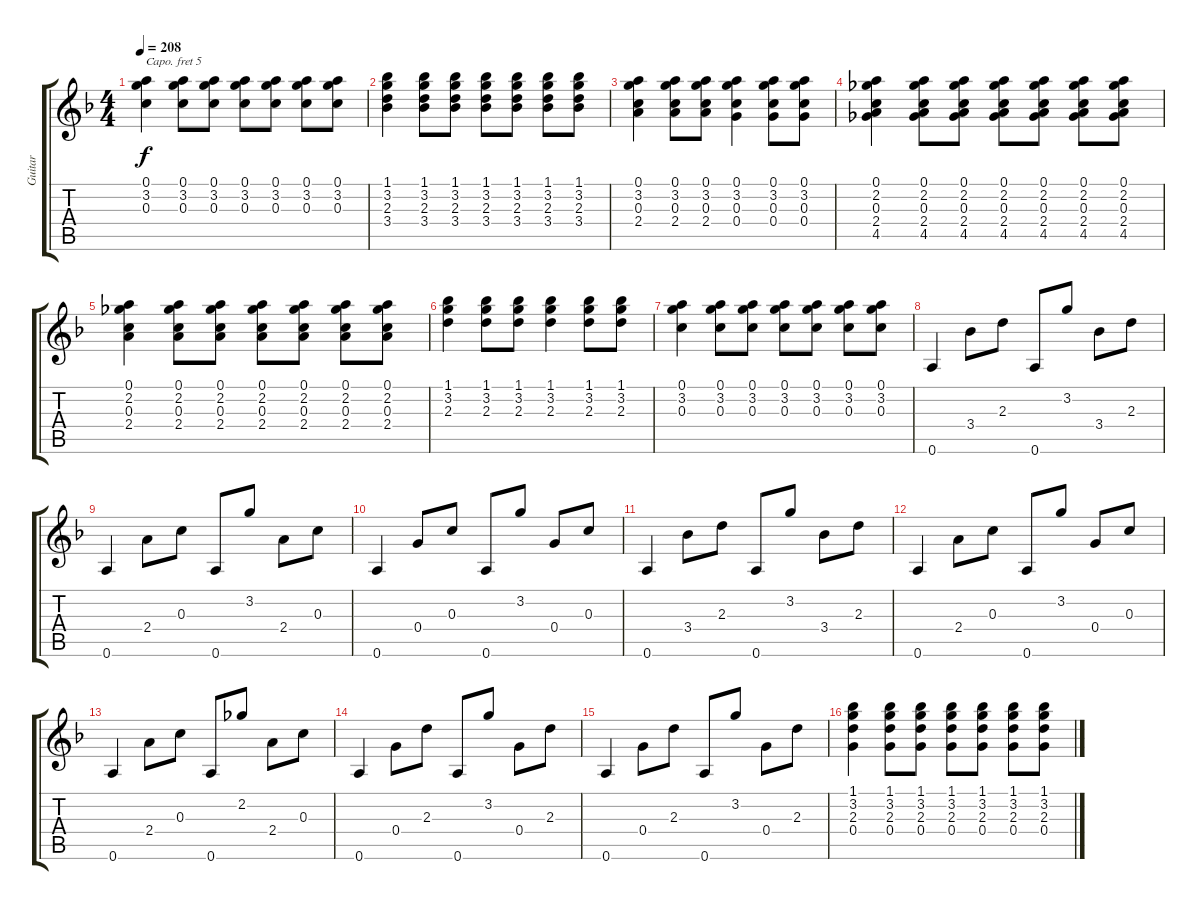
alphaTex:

\track ("Guitar" "Guitar") {instrument acousticguitarnylon}
\staff {score tabs}
\capo 5
\tuning (E4 B3 G3 D3 A2 E2) {hide}
\ts (4 4)
\tempo 208
\clef g2
\ks f
(0.1 3.2 0.3).4{dy f} (0.1 3.2 0.3).8 (0.1 3.2 0.3).8 (0.1 3.2 0.3).8 (0.1 3.2 0.3).8 (0.1 3.2 0.3).8 (0.1 3.2 0.3).8 |
(1.1 3.2 2.3 3.4).4 (1.1 3.2 2.3 3.4).8 (1.1 3.2 2.3 3.4).8 (1.1 3.2 2.3 3.4).8 (1.1 3.2 2.3 3.4).8 (1.1 3.2 2.3 3.4).8 (1.1 3.2 2.3 3.4).8 |
(0.1 3.2 0.3 2.4).4 (0.1 3.2 0.3 2.4).8 (0.1 3.2 0.3 2.4).8 (0.1 3.2 0.3 0.4).4 (0.1 3.2 0.3 0.4).8 (0.1 3.2 0.3 0.4).8 |
(0.1 2.2 0.3 2.4 4.5).4 (0.1 2.2 0.3 2.4 4.5).8 (0.1 2.2 0.3 2.4 4.5).8 (0.1 2.2 0.3 2.4 4.5).8 (0.1 2.2 0.3 2.4 4.5).8 (0.1 2.2 0.3 2.4 4.5).8 (0.1 2.2 0.3 2.4 4.5).8 |
(0.1 2.2 0.3 2.4).4 (0.1 2.2 0.3 2.4).8 (0.1 2.2 0.3 2.4).8 (0.1 2.2 0.3 2.4).8 (0.1 2.2 0.3 2.4).8 (0.1 2.2 0.3 2.4).8 (0.1 2.2 0.3 2.4).8 |
(1.1 3.2 2.3).4 (1.1 3.2 2.3).8 (1.1 3.2 2.3).8 (1.1 3.2 2.3).4 (1.1 3.2 2.3).8 (1.1 3.2 2.3).8 |
(0.1 3.2 0.3).4 (0.1 3.2 0.3).8 (0.1 3.2 0.3).8 (0.1 3.2 0.3).8 (0.1 3.2 0.3).8 (0.1 3.2 0.3).8 (0.1 3.2 0.3).8 |
0.6.4 3.4.8 2.3.8 0.6.8 3.2.8 3.4.8 2.3.8 |
0.6.4 2.4.8 0.3.8 0.6.8 3.2.8 2.4.8 0.3.8 |
0.6.4 0.4.8 0.3.8 0.6.8 3.2.8 0.4.8 0.3.8 |
0.6.4 3.4.8 2.3.8 0.6.8 3.2.8 3.4.8 2.3.8 |
0.6.4 2.4.8 0.3.8 0.6.8 3.2.8 0.4.8 0.3.8 |
0.6.4 2.4.8 0.3.8 0.6.8 2.2.8 2.4.8 0.3.8 |
0.6.4 0.4.8 2.3.8 0.6.8 3.2.8 0.4.8 2.3.8 |
0.6.4 0.4.8 2.3.8 0.6.8 3.2.8 0.4.8 2.3.8 |
(1.1 3.2 2.3 0.4).4 (1.1 3.2 2.3 0.4).8 (1.1 3.2 2.3 0.4).8 (1.1 3.2 2.3 0.4).8 (1.1 3.2 2.3 0.4).8 (1.1 3.2 2.3 0.4).8 (1.1 3.2 2.3 0.4).8
